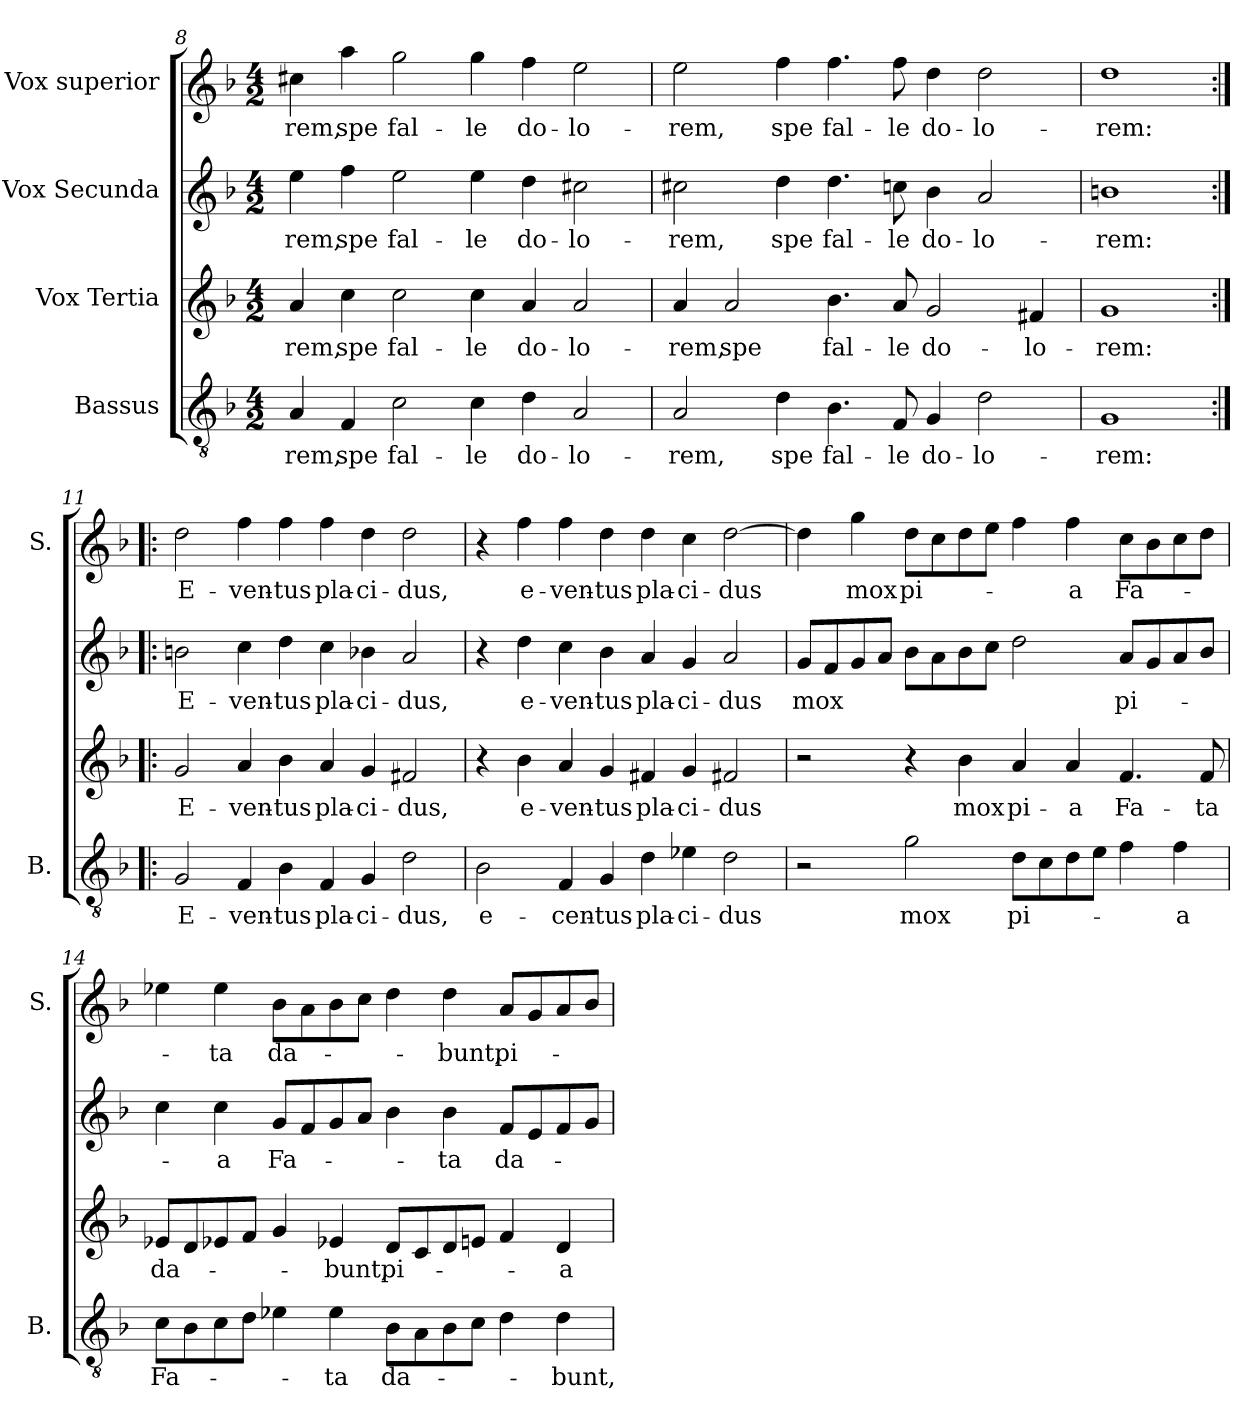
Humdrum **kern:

**kern	**text	**kern	**text	**kern	**text	**kern	**text
*part4	*part4	*part3	*part3	*part2	*part2	*part1	*part1
*staff4	*staff4	*staff3	*staff3	*staff2	*staff2	*staff1	*staff1
*I"Bassus	*	*I"Vox Tertia	*	*I"Vox Secunda	*	*I"Vox superior	*
*I'B.	*	*	*	*	*	*I'S.	*
*clefGv2	*	*clefG2	*	*clefG2	*	*clefG2	*
*k[b-]	*	*k[b-]	*	*k[b-]	*	*k[b-]	*
*F:	*	*F:	*	*F:	*	*F:	*
*M4/2	*	*M4/2	*	*M4/2	*	*M4/2	*
=8	=8	=8	=8	=8	=8	=8	=8
!	!LO:LY:b	!	!LO:LY:b	!	!LO:LY:b	!	!LO:LY:b
4A/	-rem,	4a/	-rem,	4ee\	-rem,	4cc#\	-rem,
!	!LO:LY:b	!	!LO:LY:b	!	!LO:LY:b	!	!LO:LY:b
4F/	spe	4cc\	spe	4ff\	spe	4aa\	spe
!	!LO:LY:b	!	!LO:LY:b	!	!LO:LY:b	!	!LO:LY:b
2c\	fal-	2cc\	fal-	2ee\	fal-	2gg\	fal-
!	!LO:LY:b	!	!LO:LY:b	!	!LO:LY:b	!	!LO:LY:b
4c\	-le	4cc\	-le	4ee\	-le	4gg\	-le
!	!LO:LY:b	!	!LO:LY:b	!	!LO:LY:b	!	!LO:LY:b
4d\	do-	4a/	do-	4dd\	do-	4ff\	do-
!	!LO:LY:b	!	!LO:LY:b	!	!LO:LY:b	!	!LO:LY:b
2A/	-lo-	2a/	-lo-	2cc#X\	-lo-	2ee\	-lo-
=9	=9	=9	=9	=9	=9	=9	=9
!	!LO:LY:b	!	!LO:LY:b	!	!LO:LY:b	!	!LO:LY:b
2A/	-rem,	4a/	-rem,	2cc#X\	-rem,	2ee\	-rem,
!	!	!	!LO:LY:b	!	!	!	!
.	.	2a/	spe	.	.	.	.
!	!LO:LY:b	!	!	!	!LO:LY:b	!	!LO:LY:b
4d\	spe	.	.	4dd\	spe	4ff\	spe
!	!LO:LY:b	!	!LO:LY:b	!	!LO:LY:b	!	!LO:LY:b
4.B-\	fal-	4.b-\	fal-	4.dd\	fal-	4.ff\	fal-
!	!LO:LY:b	!	!LO:LY:b	!	!LO:LY:b	!	!LO:LY:b
8F/	-le	8a/	-le	8cc\	-le	8ff\	-le
!	!LO:LY:b	!	!LO:LY:b	!	!LO:LY:b	!	!LO:LY:b
4G/	do-	2g/	do-	4b-\	do-	4dd\	do-
!	!LO:LY:b	!	!	!	!LO:LY:b	!	!LO:LY:b
2d\	-lo-	.	.	2a/	-lo-	2dd\	-lo-
!	!	!	!LO:LY:b:rj	!	!	!	!
.	.	4f#X/	-lo-	.	.	.	.
=10	=10	=10	=10	=10	=10	=10	=10
!	!LO:LY:b	!	!LO:LY:b	!	!LO:LY:b	!	!LO:LY:b
1G	-rem:	1g	-rem:	1bn	-rem:	1dd	-rem:
!!LO:LB:g=z
=11:|!|:	=11:|!|:	=11:|!|:	=11:|!|:	=11:|!|:	=11:|!|:	=11:|!|:	=11:|!|:
!	!LO:LY:b	!	!LO:LY:b	!	!LO:LY:b	!	!LO:LY:b
2G/	E-	2g/	E-	2bn\	E-	2dd\	E-
!	!LO:LY:b	!	!LO:LY:b	!	!LO:LY:b	!	!LO:LY:b
4F/	-ven-	4a/	-ven-	4cc\	-ven-	4ff\	-ven-
!	!LO:LY:b	!	!LO:LY:b	!	!LO:LY:b	!	!LO:LY:b
4B-\	-tus	4b-\	-tus	4dd\	-tus	4ff\	-tus
!	!LO:LY:b	!	!LO:LY:b	!	!LO:LY:b	!	!LO:LY:b
4F/	pla-	4a/	pla-	4cc\	pla-	4ff\	pla-
!	!LO:LY:b	!	!LO:LY:b	!	!LO:LY:b	!	!LO:LY:b
4G/	-ci-	4g/	-ci-	4b-\	-ci-	4dd\	-ci-
!	!LO:LY:b	!	!LO:LY:b	!	!LO:LY:b	!	!LO:LY:b
2d\	-dus,	2f#X/	-dus,	2a/	-dus,	2dd\	-dus,
=12	=12	=12	=12	=12	=12	=12	=12
!	!LO:LY:b	!	!	!	!	!	!
2B-\	e-	4r	.	4r	.	4r	.
!	!	!	!LO:LY:b	!	!LO:LY:b	!	!LO:LY:b
.	.	4b-\	e-	4dd\	e-	4ff\	e-
!	!LO:LY:b	!	!LO:LY:b	!	!LO:LY:b	!	!LO:LY:b
4F/	-cen-	4a/	-ven-	4cc\	-ven-	4ff\	-ven-
!	!LO:LY:b	!	!LO:LY:b	!	!LO:LY:b	!	!LO:LY:b
4G/	-tus	4g/	-tus	4b-\	-tus	4dd\	-tus
!	!LO:LY:b	!	!LO:LY:b	!	!LO:LY:b	!	!LO:LY:b
4d\	pla-	4f#X/	pla-	4a/	pla-	4dd\	pla-
!	!LO:LY:b	!	!LO:LY:b	!	!LO:LY:b	!	!LO:LY:b
4e-X\	-ci-	4g/	-ci-	4g/	-ci-	4cc\	-ci-
!	!LO:LY:b	!	!LO:LY:b	!	!LO:LY:b	!	!LO:LY:b
2d\	-dus	2f#X/	-dus	2a/	-dus	[>2dd\	-dus
=13	=13	=13	=13	=13	=13	=13	=13
!	!	!	!	!	!LO:LY:b	!	!
2r	.	2r	.	8g/L	mox	4dd\]	.
.	.	.	.	8f/	.	.	.
!	!	!	!	!	!	!	!LO:LY:b
.	.	.	.	8g/	.	4gg\	mox
.	.	.	.	8a/J	.	.	.
!	!LO:LY:b	!	!	!	!	!	!LO:LY:b
2g\	mox	4r	.	8b-\L	.	8dd\L	pi-
.	.	.	.	8a\	.	8cc\	.
!	!	!	!LO:LY:b	!	!	!	!
.	.	4b-\	mox	8b-\	.	8dd\	.
.	.	.	.	8cc\J	.	8ee\J	.
!	!LO:LY:b	!	!LO:LY:b	!	!	!	!
8d\L	pi-	4a/	pi-	2dd\	.	4ff\	.
8c\	.	.	.	.	.	.	.
!	!	!	!LO:LY:b	!	!	!	!LO:LY:b
8d\	.	4a/	-a	.	.	4ff\	-a
8e\J	.	.	.	.	.	.	.
!	!	!	!LO:LY:b	!	!LO:LY:b	!	!LO:LY:b
4f\	.	4.f/	Fa-	8a/L	pi-	8cc\L	Fa-
.	.	.	.	8g/	.	8b-\	.
!	!LO:LY:b	!	!	!	!	!	!
4f\	-a	.	.	8a/	.	8cc\	.
!	!	!	!LO:LY:b	!	!	!	!
.	.	8f/	-ta	8b-/J	.	8dd\J	.
=14	=14	=14	=14	=14	=14	=14	=14
!	!LO:LY:b	!	!LO:LY:b	!	!	!	!
8c\L	Fa-	8e-X/L	da-	4cc\	.	4ee-X\	.
8B-\	.	8d/	.	.	.	.	.
!	!	!	!	!	!LO:LY:b	!	!LO:LY:b
8c\	.	8e-X/	.	4cc\	-a	4ee-\	-ta
8d\J	.	8f/J	.	.	.	.	.
!	!	!	!	!	!LO:LY:b	!	!LO:LY:b
4e-X\	.	4g/	.	8g/L	Fa-	8b-\L	da-
.	.	.	.	8f/	.	8a\	.
!	!LO:LY:b	!	!LO:LY:b	!	!	!	!
4e-\	-ta	4e-X/	-bunt,	8g/	.	8b-\	.
.	.	.	.	8a/J	.	8cc\J	.
!	!LO:LY:b	!	!LO:LY:b	!	!	!	!
8B-\L	da-	8d/L	pi-	4b-\	.	4dd\	.
8A\	.	8c/	.	.	.	.	.
!	!	!	!	!	!LO:LY:b	!	!LO:LY:b
8B-\	.	8d/	.	4b-\	-ta	4dd\	-bunt,
8c\J	.	8e/J	.	.	.	.	.
!	!	!	!	!	!LO:LY:b	!	!LO:LY:b
4d\	.	4f/	.	8f/L	da-	8a/L	pi-
.	.	.	.	8e/	.	8g/	.
!	!LO:LY:b	!	!LO:LY:b	!	!	!	!
4d\	-bunt,	4d/	-a	8f/	.	8a/	.
.	.	.	.	8g/J	.	8b-/J	.
=	=	=	=	=	=	=	=
*-	*-	*-	*-	*-	*-	*-	*-
